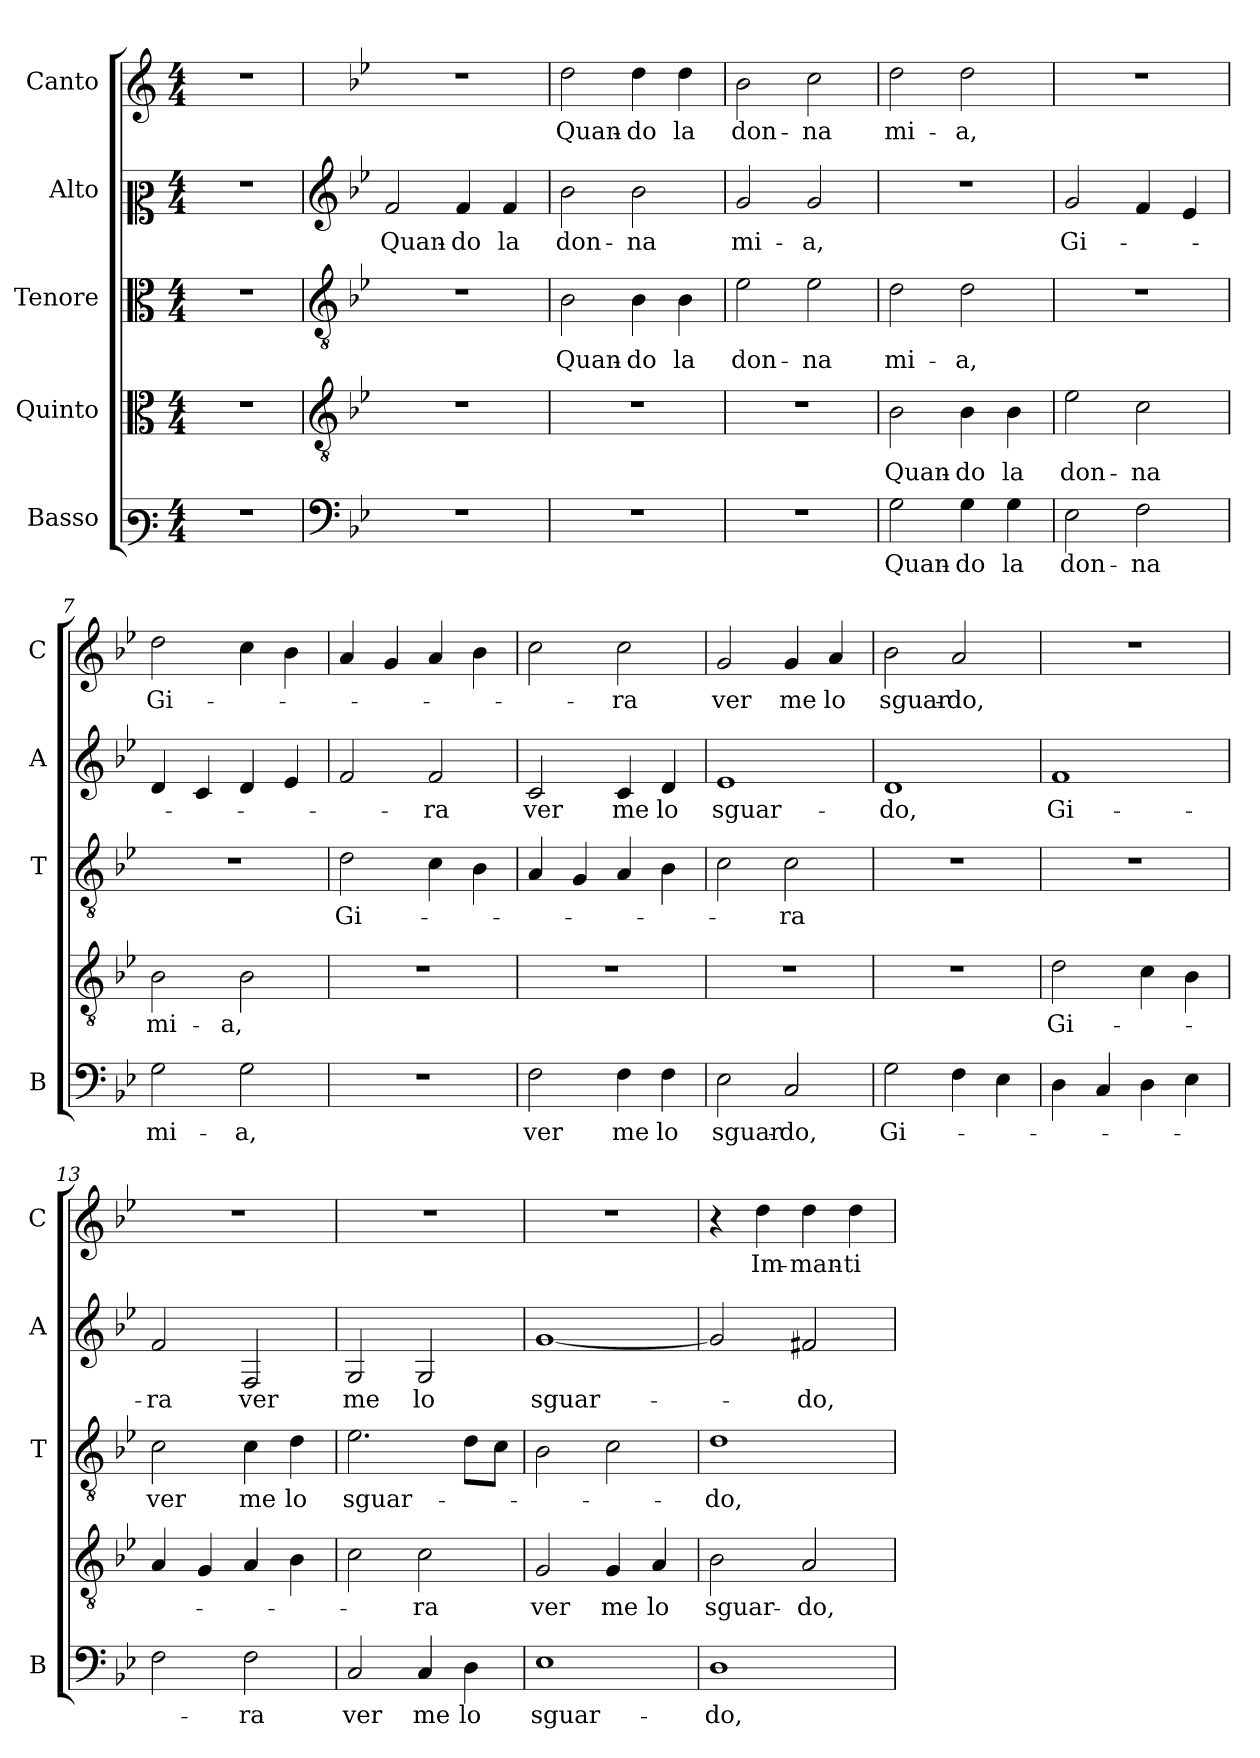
**kern	**text	**kern	**text	**kern	**text	**kern	**text	**kern	**text
*part5	*part5	*part4	*part4	*part3	*part3	*part2	*part2	*part1	*part1
*staff5	*staff5	*staff4	*staff4	*staff3	*staff3	*staff2	*staff2	*staff1	*staff1
*I"Basso	*	*I"Quinto	*	*I"Tenore	*	*I"Alto	*	*I"Canto	*
*I'B	*	*	*	*I'T	*	*I'A	*	*I'C	*
*clefF3	*	*clefC3	*	*clefC3	*	*clefC2	*	*clefG2	*
*k[]	*	*k[]	*	*k[]	*	*k[]	*	*k[]	*
*C:	*	*C:	*	*C:	*	*C:	*	*C:	*
*M4/4	*	*M4/4	*	*M4/4	*	*M4/4	*	*M4/4	*
=1	=1	=1	=1	=1	=1	=1	=1	=1	=1
1r	.	1r	.	1r	.	1r	.	1r	.
=2	=2	=2	=2	=2	=2	=2	=2	=2	=2
*clefF4	*	*clefGv2	*	*clefGv2	*	*clefG2	*	*	*
*k[b-e-]	*	*k[b-e-]	*	*k[b-e-]	*	*k[b-e-]	*	*k[b-e-]	*
*B-:	*	*B-:	*	*B-:	*	*B-:	*	*B-:	*
!	!	!	!	!	!	!	!LO:LY:b	!	!
1r	.	1r	.	1r	.	2f/	Quan-	1r	.
!	!	!	!	!	!	!	!LO:LY:b	!	!
.	.	.	.	.	.	4f/	-do	.	.
!	!	!	!	!	!	!	!LO:LY:b	!	!
.	.	.	.	.	.	4f/	la	.	.
=3	=3	=3	=3	=3	=3	=3	=3	=3	=3
!	!	!	!	!	!LO:LY:b	!	!LO:LY:b	!	!LO:LY:b
1r	.	1r	.	2B-\	Quan-	2b-\	don-	2dd\	Quan-
!	!	!	!	!	!LO:LY:b	!	!LO:LY:b	!	!LO:LY:b
.	.	.	.	4B-\	-do	2b-\	-na	4dd\	-do
!	!	!	!	!	!LO:LY:b	!	!	!	!LO:LY:b
.	.	.	.	4B-\	la	.	.	4dd\	la
=4	=4	=4	=4	=4	=4	=4	=4	=4	=4
!	!	!	!	!	!LO:LY:b	!	!LO:LY:b	!	!LO:LY:b
1r	.	1r	.	2e-\	don-	2g/	mi-	2b-\	don-
!	!	!	!	!	!LO:LY:b	!	!LO:LY:b	!	!LO:LY:b
.	.	.	.	2e-\	-na	2g/	-a,	2cc\	-na
=5	=5	=5	=5	=5	=5	=5	=5	=5	=5
!	!LO:LY:b	!	!LO:LY:b	!	!LO:LY:b	!	!	!	!LO:LY:b
2G\	Quan-	2B-\	Quan-	2d\	mi-	1r	.	2dd\	mi-
!	!LO:LY:b	!	!LO:LY:b	!	!LO:LY:b	!	!	!	!LO:LY:b
4G\	-do	4B-\	-do	2d\	-a,	.	.	2dd\	-a,
!	!LO:LY:b	!	!LO:LY:b	!	!	!	!	!	!
4G\	la	4B-\	la	.	.	.	.	.	.
=6	=6	=6	=6	=6	=6	=6	=6	=6	=6
!	!LO:LY:b	!	!LO:LY:b	!	!	!	!LO:LY:b	!	!
2E-\	don-	2e-\	don-	1r	.	2g/	Gi-	1r	.
!	!LO:LY:b	!	!LO:LY:b	!	!	!	!	!	!
2F\	-na	2c\	-na	.	.	4f/	.	.	.
.	.	.	.	.	.	4e-/	.	.	.
=7	=7	=7	=7	=7	=7	=7	=7	=7	=7
!	!LO:LY:b	!	!LO:LY:b	!	!	!	!	!	!LO:LY:b
2G\	mi-	2B-\	mi-	1r	.	4d/	.	2dd\	Gi-
.	.	.	.	.	.	4c/	.	.	.
!	!LO:LY:b	!	!LO:LY:b	!	!	!	!	!	!
2G\	-a,	2B-\	-a,	.	.	4d/	.	4cc\	.
.	.	.	.	.	.	4e-/	.	4b-\	.
=8	=8	=8	=8	=8	=8	=8	=8	=8	=8
!	!	!	!	!	!LO:LY:b	!	!	!	!
1r	.	1r	.	2d\	Gi-	2f/	.	4a/	.
.	.	.	.	.	.	.	.	4g/	.
!	!	!	!	!	!	!	!LO:LY:b	!	!
.	.	.	.	4c\	.	2f/	-ra	4a/	.
.	.	.	.	4B-\	.	.	.	4b-\	.
!!LO:LB:g=z
=9	=9	=9	=9	=9	=9	=9	=9	=9	=9
!	!LO:LY:b	!	!	!	!	!	!LO:LY:b	!	!
2F\	ver	1r	.	4A/	.	2c/	ver	2cc\	.
.	.	.	.	4G/	.	.	.	.	.
!	!LO:LY:b	!	!	!	!	!	!LO:LY:b	!	!LO:LY:b
4F\	me	.	.	4A/	.	4c/	me	2cc\	-ra
!	!LO:LY:b	!	!	!	!	!	!LO:LY:b	!	!
4F\	lo	.	.	4B-\	.	4d/	lo	.	.
=10	=10	=10	=10	=10	=10	=10	=10	=10	=10
!	!LO:LY:b	!	!	!	!	!	!LO:LY:b	!	!LO:LY:b
2E-\	sguar-	1r	.	2c\	.	1e-	sguar-	2g/	ver
!	!LO:LY:b	!	!	!	!LO:LY:b	!	!	!	!LO:LY:b
2C/	-do,	.	.	2c\	-ra	.	.	4g/	me
!	!	!	!	!	!	!	!	!	!LO:LY:b
.	.	.	.	.	.	.	.	4a/	lo
=11	=11	=11	=11	=11	=11	=11	=11	=11	=11
!	!LO:LY:b	!	!	!	!	!	!LO:LY:b	!	!LO:LY:b
2G\	Gi-	1r	.	1r	.	1d	-do,	2b-\	sguar-
!	!	!	!	!	!	!	!	!	!LO:LY:b
4F\	.	.	.	.	.	.	.	2a/	-do,
4E-\	.	.	.	.	.	.	.	.	.
=12	=12	=12	=12	=12	=12	=12	=12	=12	=12
!	!	!	!LO:LY:b	!	!	!	!LO:LY:b	!	!
4D\	.	2d\	Gi-	1r	.	1f	Gi-	1r	.
4C/	.	.	.	.	.	.	.	.	.
4D\	.	4c\	.	.	.	.	.	.	.
4E-\	.	4B-\	.	.	.	.	.	.	.
=13	=13	=13	=13	=13	=13	=13	=13	=13	=13
!	!	!	!	!	!LO:LY:b	!	!LO:LY:b	!	!
2F\	.	4A/	.	2c\	ver	2f/	-ra	1r	.
.	.	4G/	.	.	.	.	.	.	.
!	!LO:LY:b	!	!	!	!LO:LY:b	!	!LO:LY:b	!	!
2F\	-ra	4A/	.	4c\	me	2F/	ver	.	.
!	!	!	!	!	!LO:LY:b	!	!	!	!
.	.	4B-\	.	4d\	lo	.	.	.	.
=14	=14	=14	=14	=14	=14	=14	=14	=14	=14
!	!LO:LY:b	!	!	!	!LO:LY:b	!	!LO:LY:b	!	!
2C/	ver	2c\	.	2.e-\	sguar-	2G/	me	1r	.
!	!LO:LY:b	!	!LO:LY:b	!	!	!	!LO:LY:b	!	!
4C/	me	2c\	-ra	.	.	2G/	lo	.	.
!	!LO:LY:b	!	!	!	!	!	!	!	!
4D\	lo	.	.	8d\L	.	.	.	.	.
.	.	.	.	8c\J	.	.	.	.	.
=15	=15	=15	=15	=15	=15	=15	=15	=15	=15
!	!LO:LY:b	!	!LO:LY:b	!	!	!	!LO:LY:b	!	!
1E-	sguar-	2G/	ver	2B-\	.	[1g	sguar-	1r	.
!	!	!	!LO:LY:b	!	!	!	!	!	!
.	.	4G/	me	2c\	.	.	.	.	.
!	!	!	!LO:LY:b	!	!	!	!	!	!
.	.	4A/	lo	.	.	.	.	.	.
=16	=16	=16	=16	=16	=16	=16	=16	=16	=16
!	!LO:LY:b	!	!LO:LY:b	!	!LO:LY:b	!	!	!	!
1D	-do,	2B-\	sguar-	1d	-do,	2g/]	.	4r	.
!	!	!	!	!	!	!	!	!	!LO:LY:b
.	.	.	.	.	.	.	.	4dd\	Im-
!	!	!	!LO:LY:b	!	!	!	!LO:LY:b	!	!LO:LY:b
.	.	2A/	-do,	.	.	2f#X/	-do,	4dd\	-man-
!	!	!	!	!	!	!	!	!	!LO:LY:b
.	.	.	.	.	.	.	.	4dd\	-ti-
=	=	=	=	=	=	=	=	=	=
*-	*-	*-	*-	*-	*-	*-	*-	*-	*-
